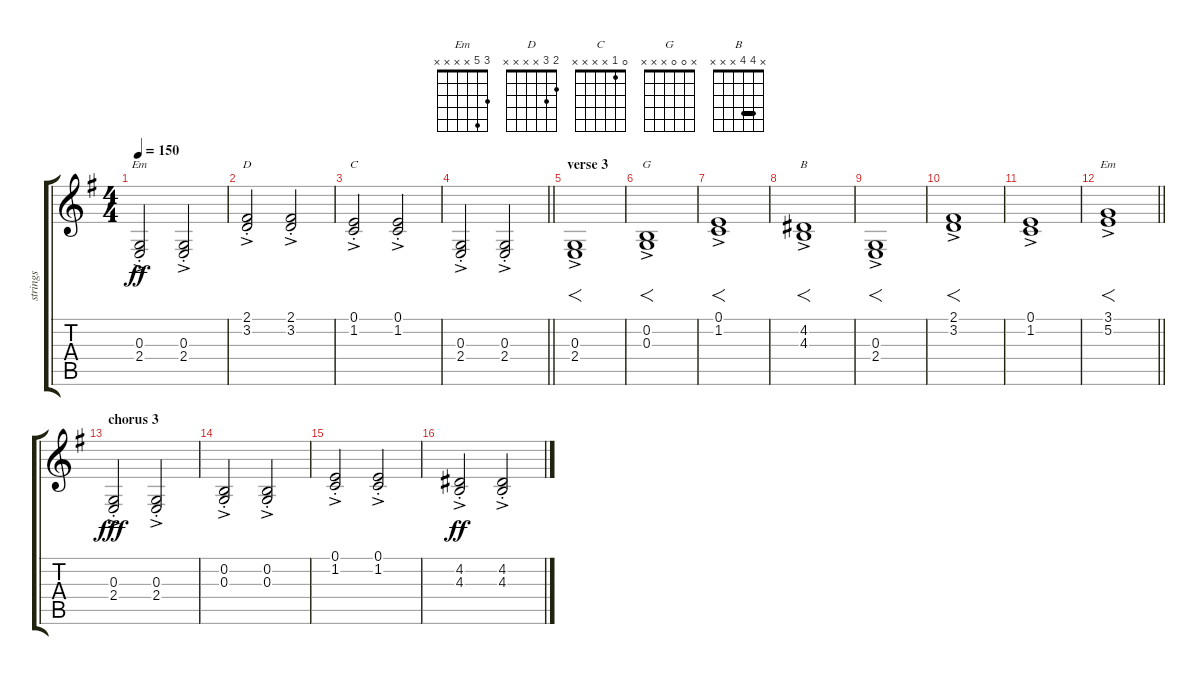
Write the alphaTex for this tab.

\track ("strings" "strings") {instrument stringensemble1}
\staff {score tabs}
\tuning (E4 B3 G3 D3 A2 E2) {hide}
\chord ("Em" x x 0 2 x x)
\chord ("D" 2 3 x x x x)
\chord ("C" 0 1 x x x x)
\chord ("G" x 0 0 x x x)
\chord ("B" x 4 4 x x x) {barre 4}
\chord ("Em" 3 5 x x x x)
\ts (4 4)
\tempo 150
\clef g2
\ks eminor
(0.3{ac st} 2.4{ac st}).2{ch "Em" dy ff} (0.3{ac st} 2.4{ac st}).2 |
(2.1{ac st} 3.2{ac st}).2{ch "D"} (2.1{ac st} 3.2{ac st}).2 |
(0.1{ac st} 1.2{ac st}).2{ch "C"} (0.1{ac st} 1.2{ac st}).2 |
\barLineRight lightlight
(0.3{ac st} 2.4{ac st}).2 (0.3{ac st} 2.4{ac st}).2 |
\section ("" "verse 3")
(0.3{ac} 2.4{ac}).1{f} |
(0.2{ac} 0.3{ac}).1{f ch "G"} |
(0.1{ac} 1.2{ac}).1{f} |
(4.2{ac} 4.3{ac}).1{f ch "B"} |
(0.3{ac} 2.4{ac}).1{f} |
(2.1{ac} 3.2{ac}).1{f} |
(0.1{ac} 1.2{ac}).1 |
\barLineRight lightlight
(3.1{ac} 5.2{ac}).1{f ch "Em"} |
\section ("" "chorus 3")
(0.3{ac st} 2.4{ac st}).2{dy fff} (0.3{ac st} 2.4{ac st}).2 |
(0.2{ac st} 0.3{ac st}).2 (0.2{ac st} 0.3{ac st}).2 |
(0.1{ac st} 1.2{ac st}).2 (0.1{ac st} 1.2{ac st}).2 |
(4.2{ac st} 4.3{ac st}).2{dy ff} (4.2{ac st} 4.3{ac st}).2
